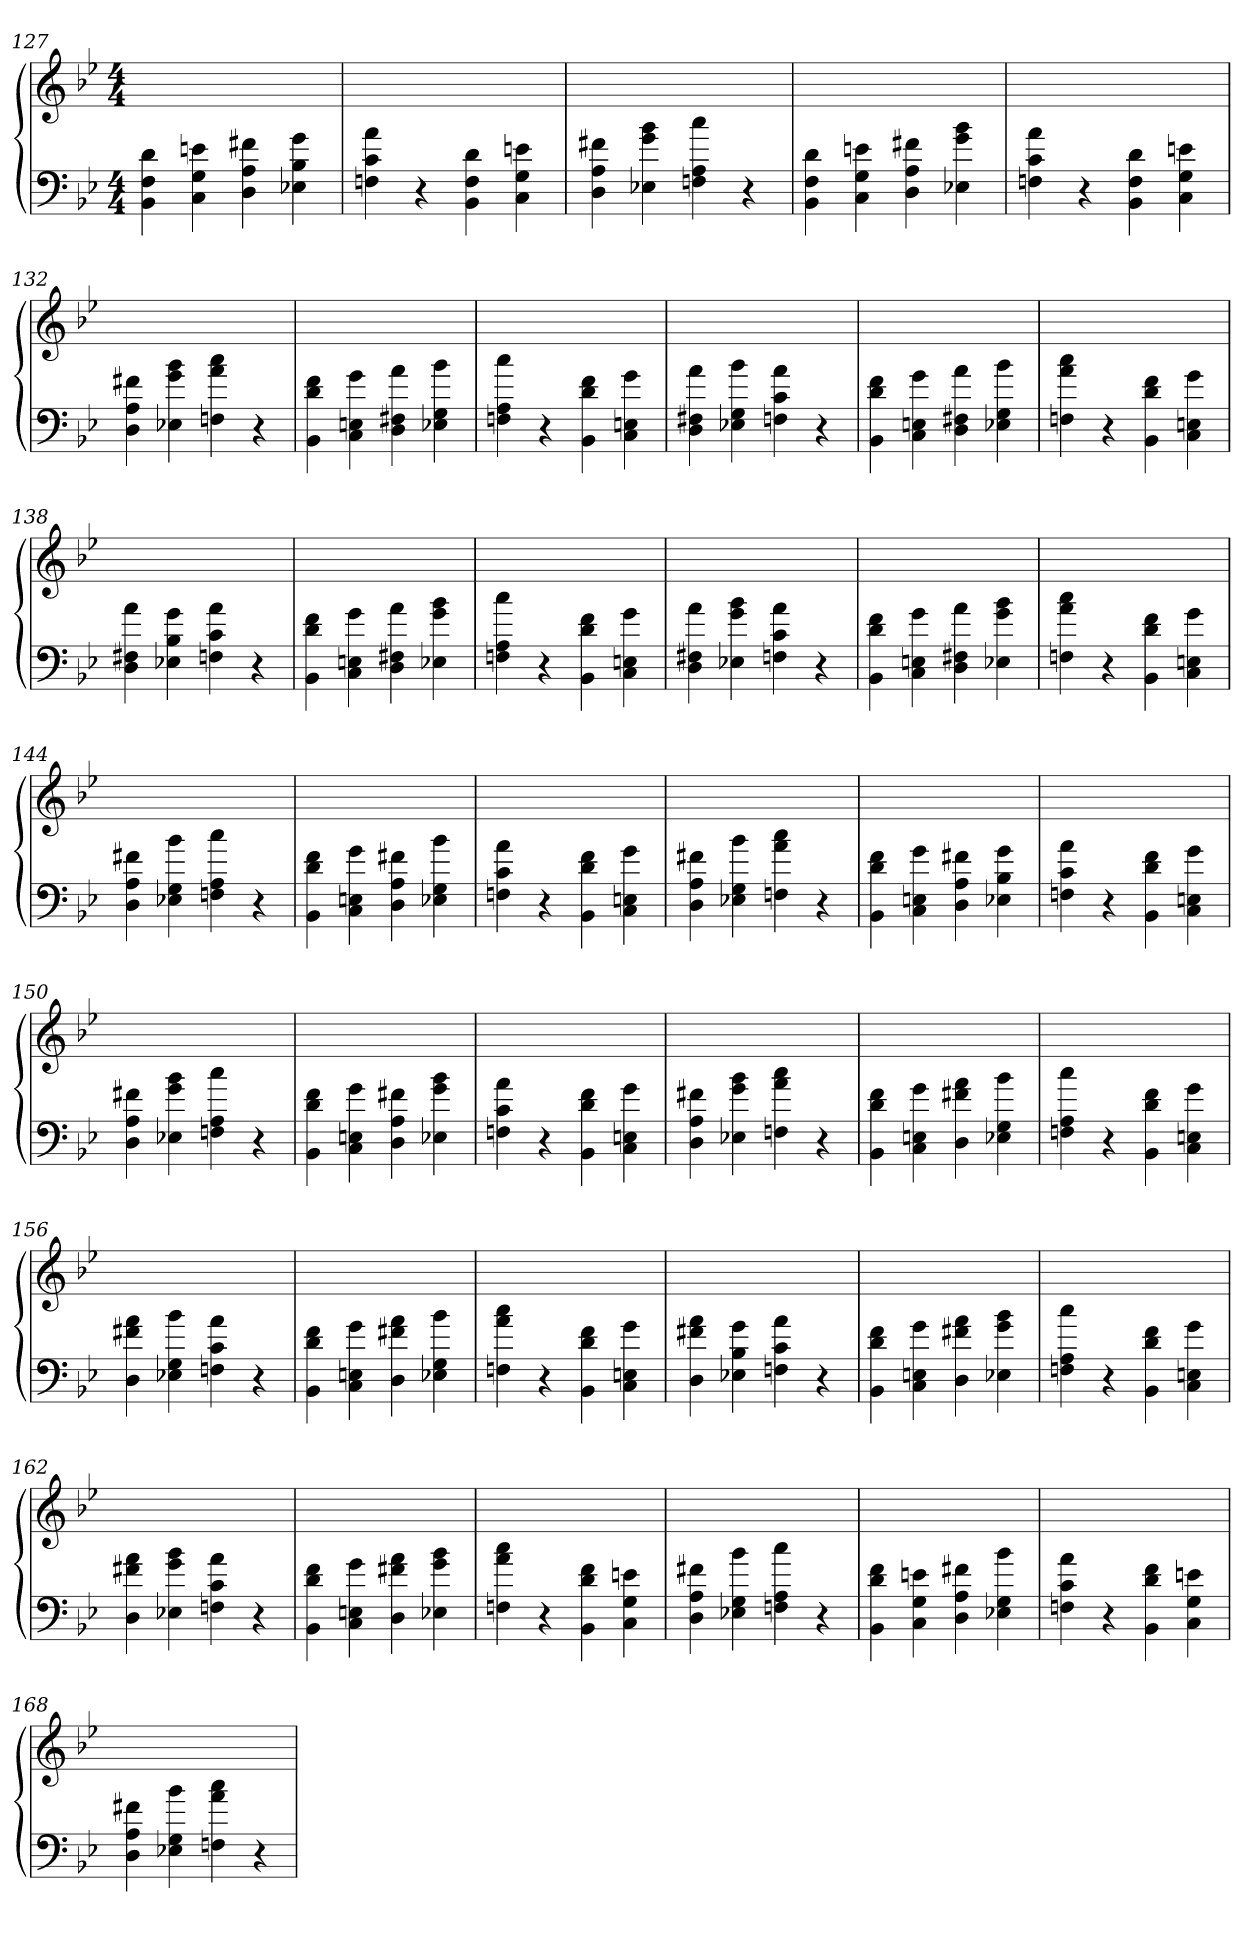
**kern	**kern
*part2	*part1
*staff2	*staff1
*clefF4	*clefG2
*k[b-e-]	*k[b-e-]
*B-:	*B-:
*M4/4	*M4/4
=127	=127
4BB- 4F 4d	1ryy
4C 4G 4en	.
4D 4A 4f#X	.
4E-X 4B- 4g	.
=128	=128
4Fn 4c 4a	1ryy
4r	.
4BB- 4F 4d	.
4C 4G 4en	.
=129	=129
4D 4A 4f#X	1ryy
4E-X 4g 4b-	.
4Fn 4A 4cc	.
4r	.
=130	=130
4BB- 4F 4d	1ryy
4C 4G 4en	.
4D 4A 4f#X	.
4E-X 4g 4b-	.
=131	=131
4Fn 4c 4a	1ryy
4r	.
4BB- 4F 4d	.
4C 4G 4en	.
=132	=132
4D 4A 4f#X	1ryy
4E-X 4g 4b-	.
4Fn 4a 4cc	.
4r	.
=133	=133
4BB- 4d 4f	1ryy
4C 4En 4g	.
4D 4F#X 4a	.
4E-X 4G 4b-	.
=134	=134
4Fn 4A 4cc	1ryy
4r	.
4BB- 4d 4f	.
4C 4En 4g	.
=135	=135
4D 4F#X 4a	1ryy
4E-X 4G 4b-	.
4Fn 4c 4a	.
4r	.
=136	=136
4BB- 4d 4f	1ryy
4C 4En 4g	.
4D 4F#X 4a	.
4E-X 4G 4b-	.
=137	=137
4Fn 4a 4cc	1ryy
4r	.
4BB- 4d 4f	.
4C 4En 4g	.
=138	=138
4D 4F#X 4a	1ryy
4E-X 4B- 4g	.
4Fn 4c 4a	.
4r	.
=139	=139
4BB- 4d 4f	1ryy
4C 4En 4g	.
4D 4F#X 4a	.
4E-X 4g 4b-	.
=140	=140
4Fn 4A 4cc	1ryy
4r	.
4BB- 4d 4f	.
4C 4En 4g	.
=141	=141
4D 4F#X 4a	1ryy
4E-X 4g 4b-	.
4Fn 4c 4a	.
4r	.
=142	=142
4BB- 4d 4f	1ryy
4C 4En 4g	.
4D 4F#X 4a	.
4E-X 4g 4b-	.
=143	=143
4Fn 4a 4cc	1ryy
4r	.
4BB- 4d 4f	.
4C 4En 4g	.
=144	=144
4D 4A 4f#X	1ryy
4E-X 4G 4b-	.
4Fn 4A 4cc	.
4r	.
=145	=145
4BB- 4d 4f	1ryy
4C 4En 4g	.
4D 4A 4f#X	.
4E-X 4G 4b-	.
=146	=146
4Fn 4c 4a	1ryy
4r	.
4BB- 4d 4f	.
4C 4En 4g	.
=147	=147
4D 4A 4f#X	1ryy
4E-X 4G 4b-	.
4Fn 4a 4cc	.
4r	.
=148	=148
4BB- 4d 4f	1ryy
4C 4En 4g	.
4D 4A 4f#X	.
4E-X 4B- 4g	.
=149	=149
4Fn 4c 4a	1ryy
4r	.
4BB- 4d 4f	.
4C 4En 4g	.
=150	=150
4D 4A 4f#X	1ryy
4E-X 4g 4b-	.
4Fn 4A 4cc	.
4r	.
=151	=151
4BB- 4d 4f	1ryy
4C 4En 4g	.
4D 4A 4f#X	.
4E-X 4g 4b-	.
=152	=152
4Fn 4c 4a	1ryy
4r	.
4BB- 4d 4f	.
4C 4En 4g	.
=153	=153
4D 4A 4f#X	1ryy
4E-X 4g 4b-	.
4Fn 4a 4cc	.
4r	.
=154	=154
4BB- 4d 4f	1ryy
4C 4En 4g	.
4D 4f#X 4a	.
4E-X 4G 4b-	.
=155	=155
4Fn 4A 4cc	1ryy
4r	.
4BB- 4d 4f	.
4C 4En 4g	.
=156	=156
4D 4f#X 4a	1ryy
4E-X 4G 4b-	.
4Fn 4c 4a	.
4r	.
=157	=157
4BB- 4d 4f	1ryy
4C 4En 4g	.
4D 4f#X 4a	.
4E-X 4G 4b-	.
=158	=158
4Fn 4a 4cc	1ryy
4r	.
4BB- 4d 4f	.
4C 4En 4g	.
=159	=159
4D 4f#X 4a	1ryy
4E-X 4B- 4g	.
4Fn 4c 4a	.
4r	.
=160	=160
4BB- 4d 4f	1ryy
4C 4En 4g	.
4D 4f#X 4a	.
4E-X 4g 4b-	.
=161	=161
4Fn 4A 4cc	1ryy
4r	.
4BB- 4d 4f	.
4C 4En 4g	.
=162	=162
4D 4f#X 4a	1ryy
4E-X 4g 4b-	.
4Fn 4c 4a	.
4r	.
=163	=163
4BB- 4d 4f	1ryy
4C 4En 4g	.
4D 4f#X 4a	.
4E-X 4g 4b-	.
=164	=164
4Fn 4a 4cc	1ryy
4r	.
4BB- 4d 4f	.
4C 4G 4en	.
=165	=165
4D 4A 4f#X	1ryy
4E-X 4G 4b-	.
4Fn 4A 4cc	.
4r	.
=166	=166
4BB- 4d 4f	1ryy
4C 4G 4en	.
4D 4A 4f#X	.
4E-X 4G 4b-	.
=167	=167
4Fn 4c 4a	1ryy
4r	.
4BB- 4d 4f	.
4C 4G 4en	.
=168	=168
4D 4A 4f#X	1ryy
4E-X 4G 4b-	.
4Fn 4a 4cc	.
4r	.
=	=
*-	*-
